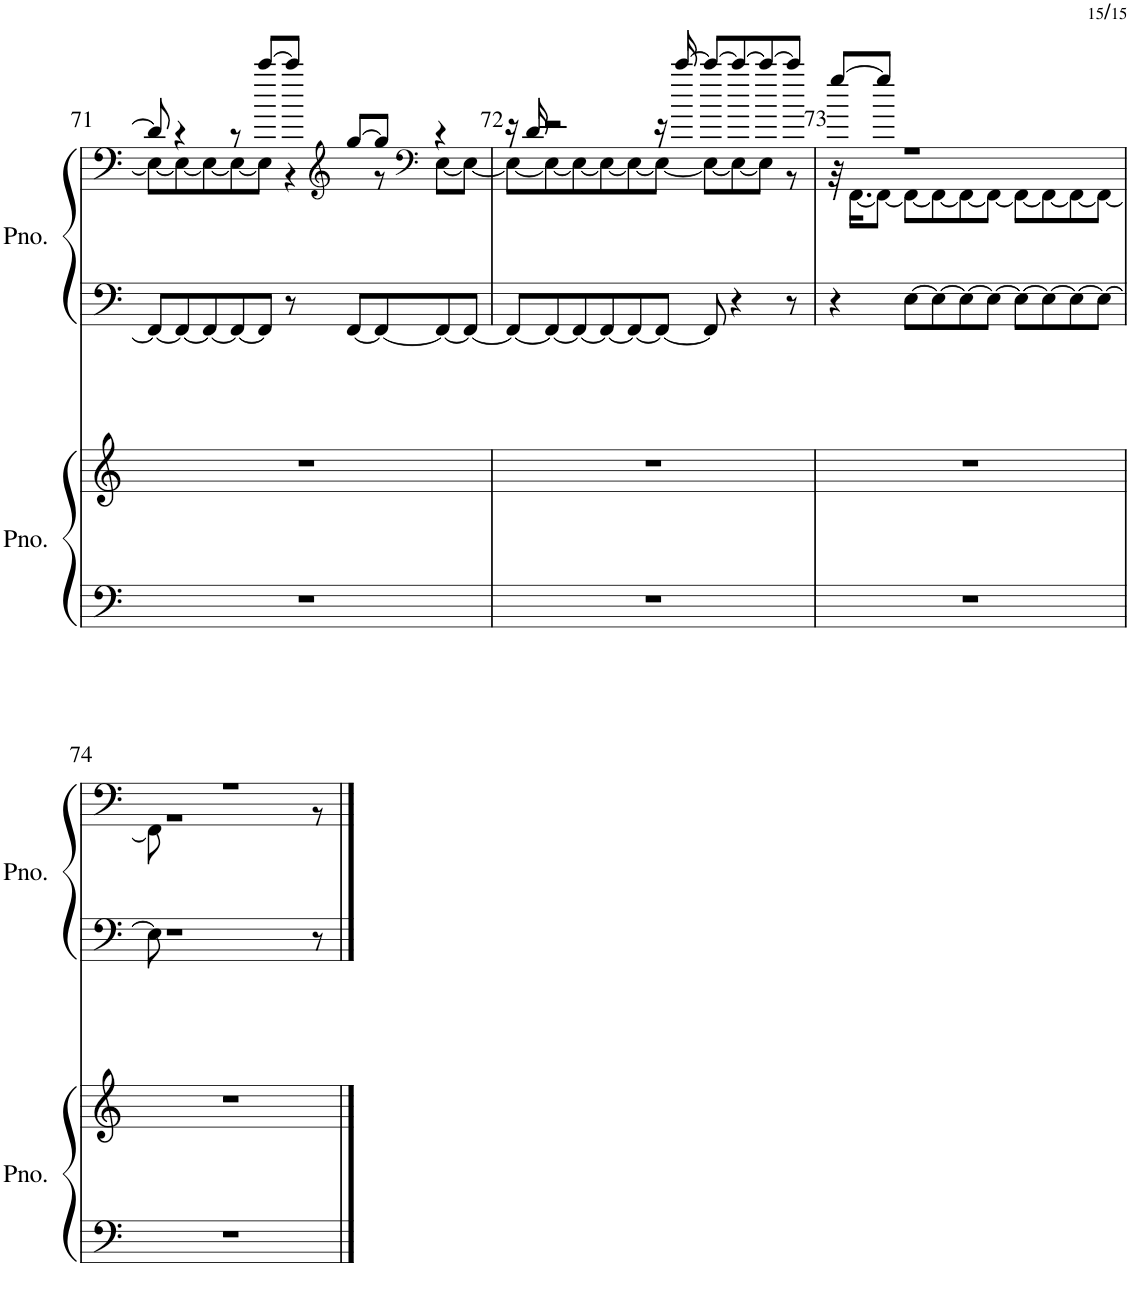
**kern	**kern	**kern	**kern
*part2	*part2	*part1	*part1
*staff4	*staff3	*staff2	*staff1
*I"ピアノ	*	*I"ピアノ	*
!!LO:PB:g=z
*clefF4	*clefG2	*clefF4	*clefF4
*k[]	*k[]	*k[]	*k[]
*M5/4	*M5/4	*M5/4	*M5/4
=71	=71	=71	=71
*	*	*	*^
4%5r	4%5r	8FF/L_	8d/]	8E\L_
.	.	8FF/_	4r	8E\_
.	.	8FF/_	.	8E\_
.	.	8FF/_	8r	8E\_
.	.	8FF/J]	[8ccc/L	8E\J]
.	.	8r	8ccc/J]	4r
*	*	*	*clefG2	*
.	.	[8FF/L	[8gg/L	.
.	.	8FF/_	8gg/J]	8r
*	*	*	*clefF4	*
.	.	8FF/_	4r	[8E\L
.	.	8FF/J_	.	8E\J_
=72	=72	=72	=72	=72
4%5r	4%5r	8FF/L_	16r	8E\L_
.	.	.	16d/	.
.	.	8FF/_	2r	8E\_
.	.	8FF/_	.	8E\_
.	.	8FF/_	.	8E\_
.	.	8FF/_	.	8E\_
.	.	8FF/J_	16r	8E\J_
.	.	.	[16ccc/	.
.	.	8FF/]	8ccc/L_	8E\L_
.	.	4r	8ccc/_	8E\_
.	.	.	8ccc/_	8E\J]
.	.	8r	8ccc/J]	8r
=73	=73	=73	=73	=73
4%5r	4%5r	4r	[8gg/L	32r
.	.	.	.	[16.FF\KL
.	.	.	8gg/J]	8FF\J_
.	.	[8E\L	1r	8FF\L_
.	.	8E\_	.	8FF\_
.	.	8E\_	.	8FF\_
.	.	8E\J_	.	8FF\J_
.	.	8E\L_	.	8FF\L_
.	.	8E\_	.	8FF\_
.	.	8E\_	.	8FF\_
.	.	8E\J_	.	8FF\J_
!!LO:LB:g=z	!!
=74	=74	=74	=74	=74
4%5r	4%5r	8E\]	4%5r	8FF\]
.	.	1r	.	1r
.	.	8r	.	8r
*	*	*	*v	*v
==	==	==	==
*-	*-	*-	*-
